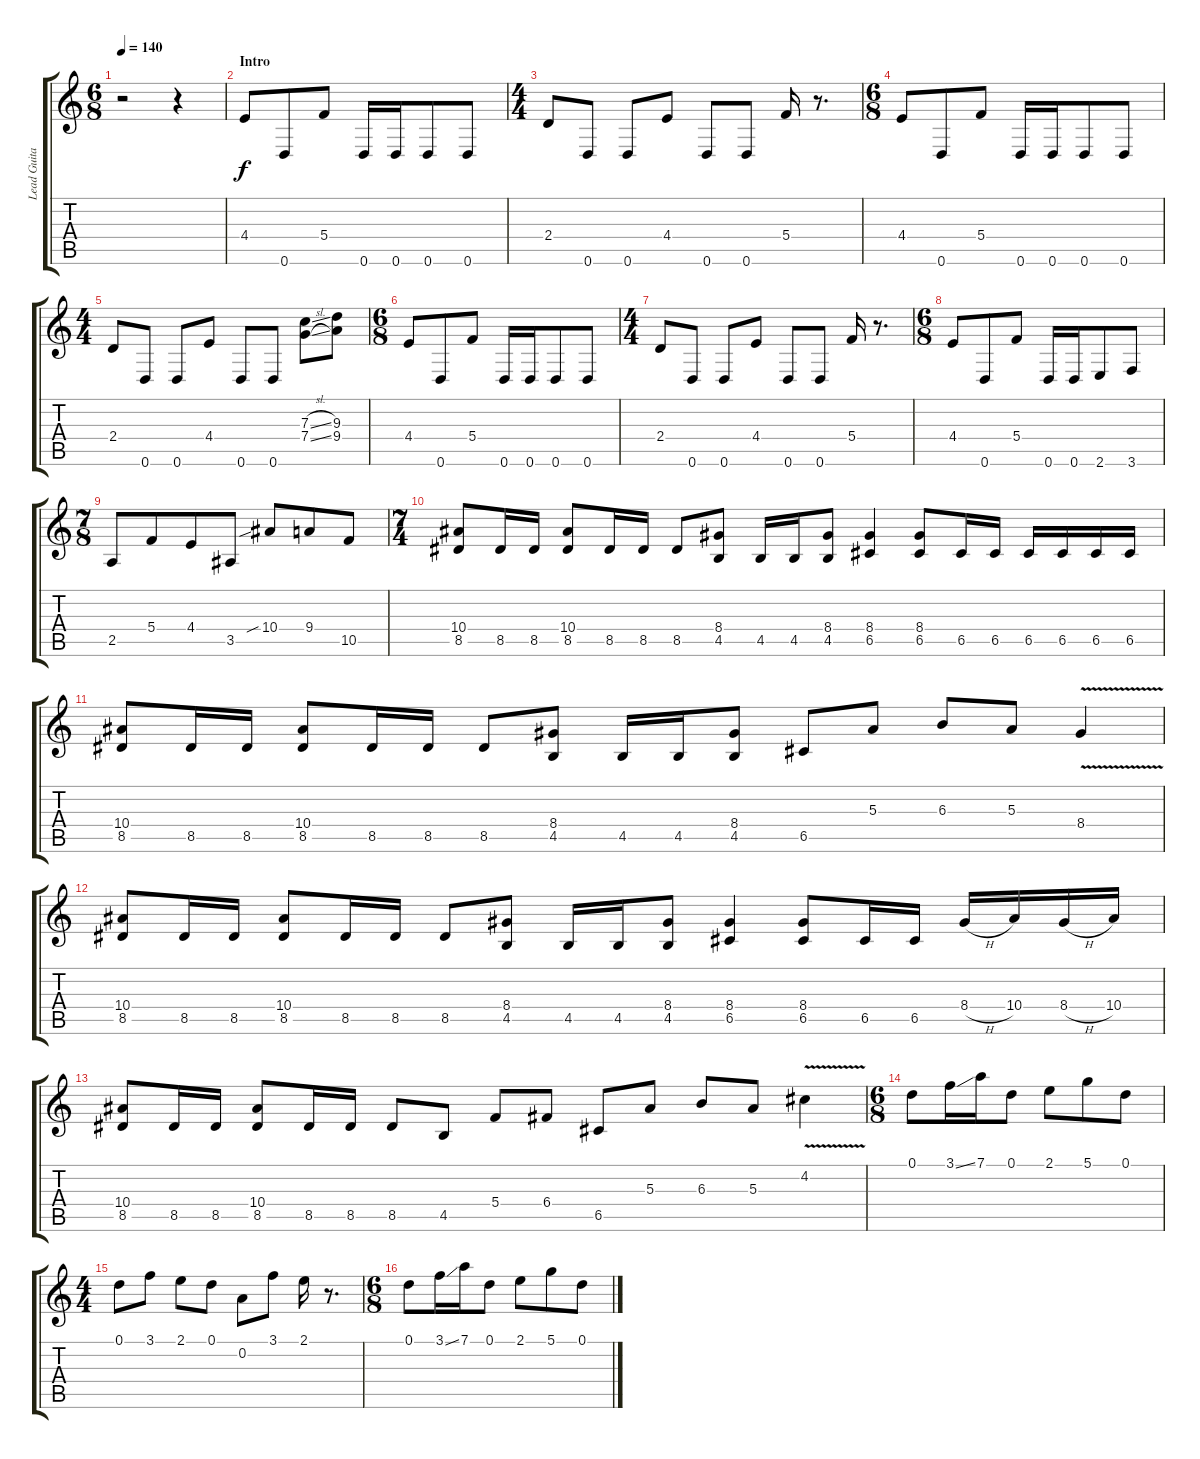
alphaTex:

\track ("Lead Guitar" "Lead Guita") {instrument distortionguitar}
\staff {score tabs}
\tuning (D4 A3 F3 C3 G2 D2) {hide}
\ts (6 8)
\tempo 140
\clef g2
\ks c
r.2{dy f instrument distortionguitar} r.4 |
\section ("" "Intro")
4.4.8 0.6.8 5.4.8 0.6.16 0.6.16 0.6.8 0.6.8 |
\ts (4 4)
2.4.8 0.6.8 0.6.8 4.4.8 0.6.8 0.6.8 5.4.16 r.8{d} |
\ts (6 8)
4.4.8 0.6.8 5.4.8 0.6.16 0.6.16 0.6.8 0.6.8 |
\ts (4 4)
2.4.8 0.6.8 0.6.8 4.4.8 0.6.8 0.6.8 (7.3{sl} 7.4{sl}).8 (9.3 9.4).8 |
\ts (6 8)
4.4.8 0.6.8 5.4.8 0.6.16 0.6.16 0.6.8 0.6.8 |
\ts (4 4)
2.4.8 0.6.8 0.6.8 4.4.8 0.6.8 0.6.8 5.4.16 r.8{d} |
\ts (6 8)
4.4.8 0.6.8 5.4.8 0.6.16 0.6.16 2.6.8 3.6.8 |
\ts (7 8)
2.5.8 5.4.8 4.4.8 3.5.8 10.4{sib}.8 9.4.8 10.5.8 |
\ts (7 4)
(10.4 8.5).8 8.5.16 8.5.16 (10.4 8.5).8 8.5.16 8.5.16 8.5.8 (8.4 4.5).8 4.5.16 4.5.16 (8.4 4.5).8 (8.4 6.5).4 (8.4 6.5).8 6.5.16 6.5.16 6.5.16 6.5.16 6.5.16 6.5.16 |
(10.4 8.5).8 8.5.16 8.5.16 (10.4 8.5).8 8.5.16 8.5.16 8.5.8 (8.4 4.5).8 4.5.16 4.5.16 (8.4 4.5).8 6.5.8 5.3.8 6.3.8 5.3.8 8.4{v}.4 |
(10.4 8.5).8 8.5.16 8.5.16 (10.4 8.5).8 8.5.16 8.5.16 8.5.8 (8.4 4.5).8 4.5.16 4.5.16 (8.4 4.5).8 (8.4 6.5).4 (8.4 6.5).8 6.5.16 6.5.16 8.4{h}.16 10.4.16 8.4{h}.16 10.4.16 |
(10.4 8.5).8 8.5.16 8.5.16 (10.4 8.5).8 8.5.16 8.5.16 8.5.8 4.5.8 5.4.8 6.4.8 6.5.8 5.3.8 6.3.8 5.3.8 4.2{v}.4 |
\ts (6 8)
0.1.8{volume 10 instrument overdrivenguitar} 3.1{ss}.16 7.1.16 0.1.8 2.1.8 5.1.8 0.1.8 |
\ts (4 4)
0.1.8 3.1.8 2.1.8 0.1.8 0.2.8 3.1.8 2.1.16 r.8{d} |
\ts (6 8)
0.1.8 3.1{ss}.16 7.1.16 0.1.8 2.1.8 5.1.8 0.1.8
